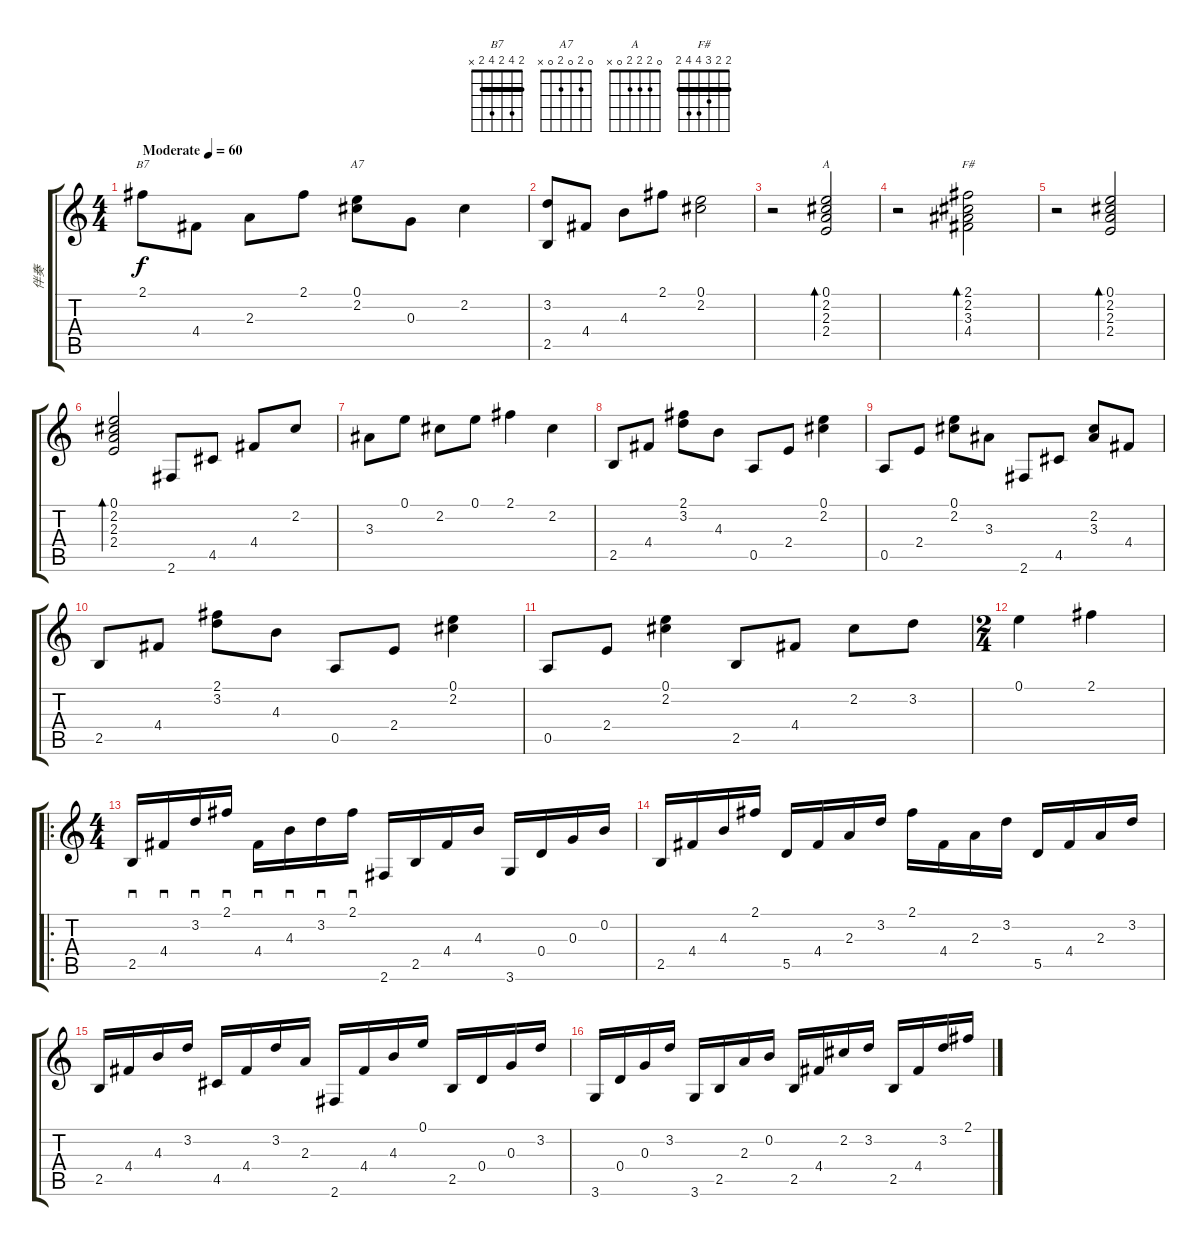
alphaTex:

\track ("伴奏" "伴奏") {solo instrument acousticguitarsteel}
\staff {score tabs}
\tuning (E4 B3 G3 D3 A2 E2) {hide}
\chord ("B7" 2 4 2 4 2 x) {barre 2}
\chord ("A7" 0 2 0 2 0 x)
\chord ("A" 0 2 2 2 0 x)
\chord ("F#" 2 2 3 4 4 2) {barre 2}
\ts (4 4)
\tempo (60 "Moderate")
\clef g2
\ks c
2.1.8{ch "B7" dy f instrument acousticguitarsteel} 4.4.8 2.3.8 2.1.8 (0.1 2.2).8{ch "A7"} 0.3.8 2.2.4 |
(3.2 2.5).8 4.4.8 4.3.8 2.1.8 (0.1 2.2).2{txt ""} |
r.2 (0.1 2.2 2.3 2.4).2{bd 120 ch "A"} |
r.2 (2.1 2.2 3.3 4.4).2{bd 120 ch "F#"} |
r.2 (0.1 2.2 2.3 2.4).2{bd 60} |
(0.1 2.2 2.3 2.4).2{bd 60} 2.6.8 4.5.8 4.4.8 2.2.8 |
3.3.8 0.1.8 2.2.8 0.1.8 2.1.4 2.2.4 |
2.5.8 4.4.8 (2.1 3.2).8 4.3.8 0.5.8 2.4.8 (0.1 2.2).4 |
0.5.8 2.4.8 (0.1 2.2).8 3.3.8 2.6.8 4.5.8 (2.2 3.3).8 4.4.8 |
2.5.8 4.4.8 (2.1 3.2).8 4.3.8 0.5.8 2.4.8 (0.1 2.2).4 |
0.5.8 2.4.8 (0.1 2.2).4 2.5.8 4.4.8 2.2.8 3.2.8 |
\ts (2 4)
0.1.4 2.1.4 |
\ro
\ts (4 4)
2.5.16{sd} 4.4.16{sd} 3.2.16{sd} 2.1.16{sd} 4.4.16{sd} 4.3.16{sd} 3.2.16{sd} 2.1.16{sd} 2.6.16 2.5.16 4.4.16 4.3.16 3.6.16 0.4.16 0.3.16 0.2.16 |
2.5.16 4.4.16 4.3.16 2.1.16 5.5.16 4.4.16 2.3.16 3.2.16 2.1.16 4.4.16 2.3.16 3.2.16 5.5.16 4.4.16 2.3.16 3.2.16 |
2.5.16 4.4.16 4.3.16 3.2.16 4.5.16 4.4.16 3.2.16 2.3.16 2.6.16 4.4.16 4.3.16 0.1.16 2.5.16 0.4.16 0.3.16 3.2.16 |
3.6.16 0.4.16 0.3.16 3.2.16 3.6.16 2.5.16 2.3.16 0.2.16 2.5.16 4.4.16 2.2.16 3.2.16 2.5.16 4.4.16 3.2.16 2.1.16
